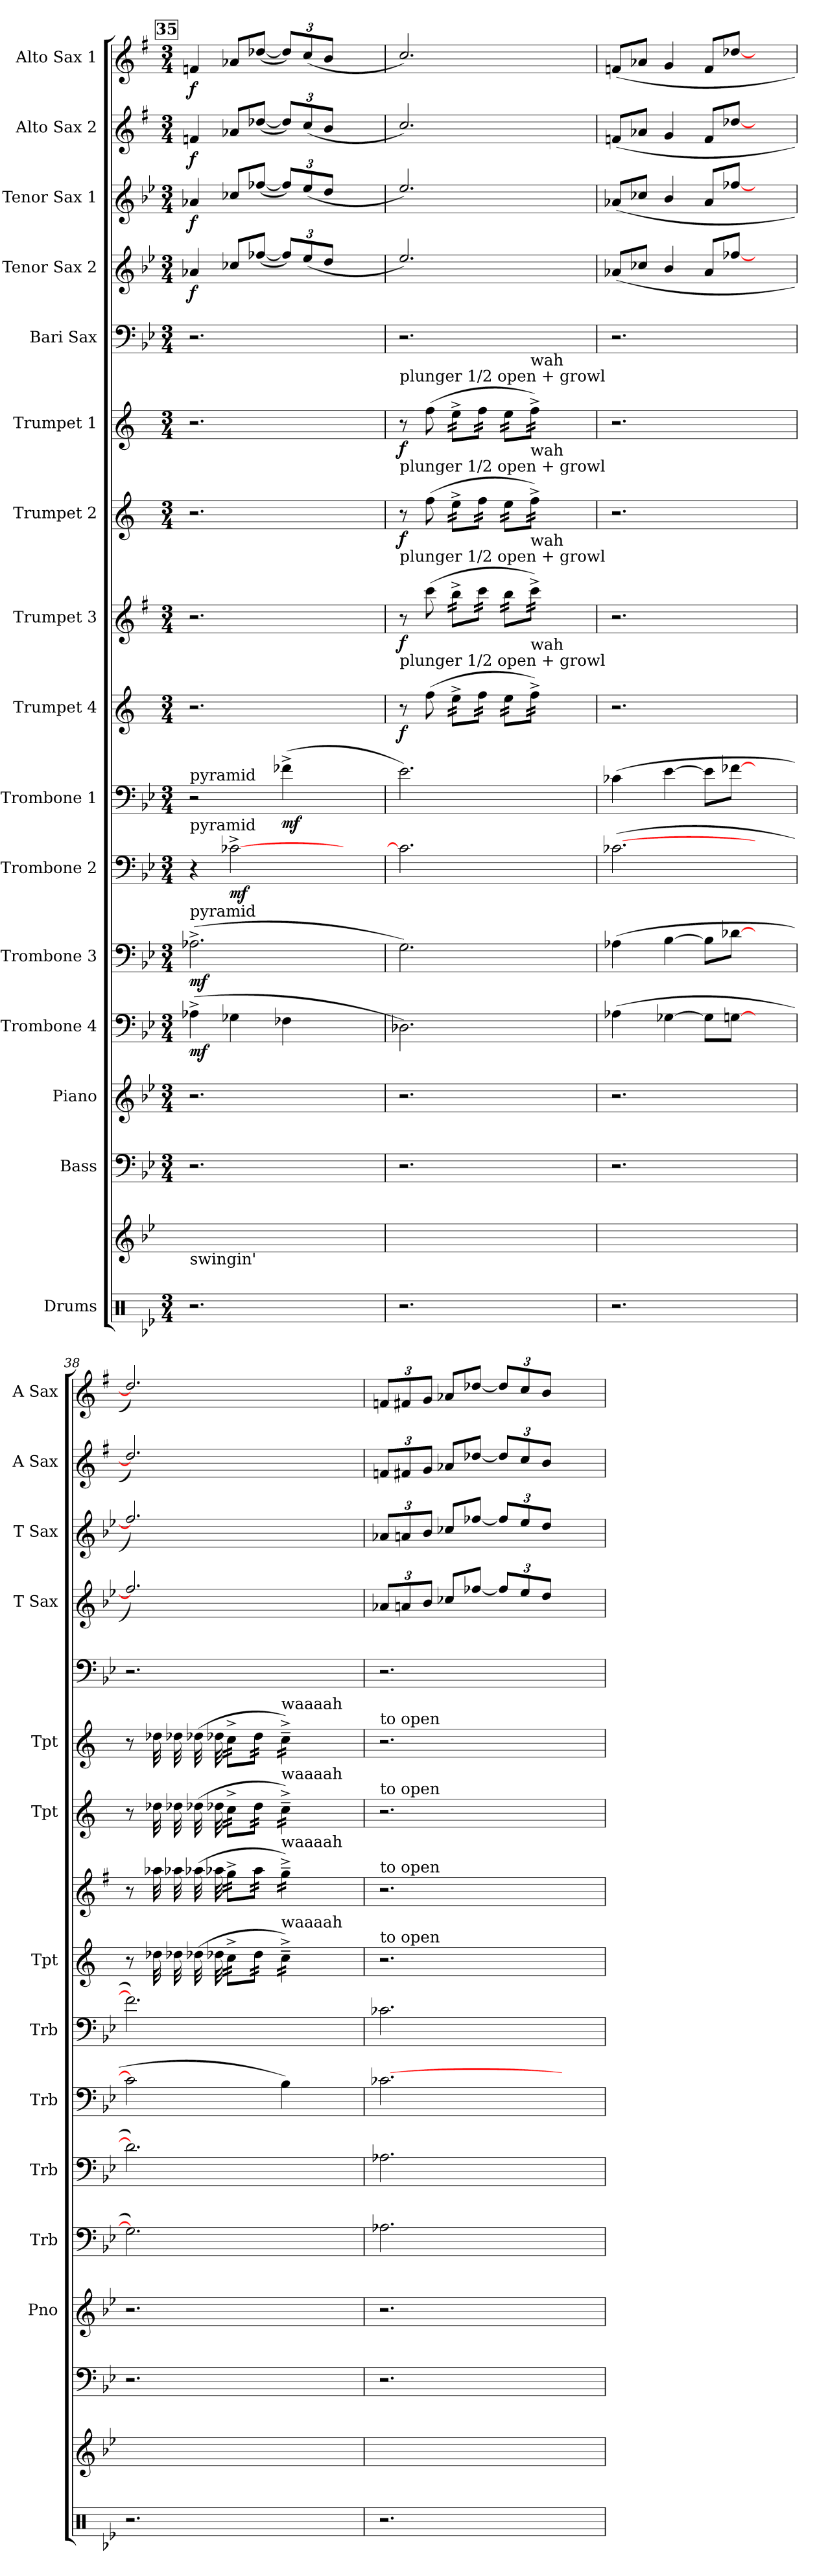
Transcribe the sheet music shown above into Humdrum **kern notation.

**kern	**kern	**kern	**kern	**kern	**dynam	**kern	**dynam	**kern	**dynam	**kern	**dynam	**kern	**dynam	**kern	**dynam	**kern	**dynam	**kern	**dynam	**kern	**kern	**dynam	**kern	**dynam	**kern	**dynam	**kern	**dynam
*part17	*part16	*part15	*part14	*part13	*part13	*part12	*part12	*part11	*part11	*part10	*part10	*part9	*part9	*part8	*part8	*part7	*part7	*part6	*part6	*part5	*part4	*part4	*part3	*part3	*part2	*part2	*part1	*part1
*staff17	*staff16	*staff15	*staff14	*staff13	*staff13	*staff12	*staff12	*staff11	*staff11	*staff10	*staff10	*staff9	*staff9	*staff8	*staff8	*staff7	*staff7	*staff6	*staff6	*staff5	*staff4	*staff4	*staff3	*staff3	*staff2	*staff2	*staff1	*staff1
*I"Drums	*	*I"Bass	*I"Piano	*I"Trombone 4	*	*I"Trombone 3	*	*I"Trombone 2	*	*I"Trombone 1	*	*I"Trumpet 4	*	*I"Trumpet 3	*	*I"Trumpet 2	*	*I"Trumpet 1	*	*I"Bari Sax	*I"Tenor Sax 2	*	*I"Tenor Sax 1	*	*I"Alto Sax 2	*	*I"Alto Sax 1	*
*	*	*	*I'Pno	*I'Trb	*	*I'Trb	*	*I'Trb	*	*I'Trb	*	*I'Tpt	*	*	*	*I'Tpt	*	*I'Tpt	*	*	*I'T Sax	*	*I'T Sax	*	*I'A Sax	*	*I'A Sax	*
*clefX	*clefG2	*clefF4	*clefG2	*clefF4	*	*clefF4	*	*clefF4	*	*clefF4	*	*clefG2	*	*clefG2	*	*clefG2	*	*clefG2	*	*clefF4	*clefG2	*	*clefG2	*	*clefG2	*	*clefG2	*
*	*	*ITrd7c12	*	*	*	*	*	*	*	*	*	*ITrd1c2	*	*ITrd5c9	*	*ITrd1c2	*	*ITrd1c2	*	*ITrd8c14	*ITrd8c14	*	*ITrd8c14	*	*ITrd5c9	*	*ITrd5c9	*
*k[b-e-]	*k[b-e-]	*k[b-e-]	*k[b-e-]	*k[b-e-]	*	*k[b-e-]	*	*k[b-e-]	*	*k[b-e-]	*	*k[b-e-]	*	*k[b-e-]	*	*k[b-e-]	*	*k[b-e-]	*	*k[b-e-]	*k[b-e-]	*	*k[b-e-]	*	*k[b-e-]	*	*k[b-e-]	*
*B-:	*B-:	*B-:	*B-:	*B-:	*	*B-:	*	*B-:	*	*B-:	*	*B-:	*	*B-:	*	*B-:	*	*B-:	*	*B-:	*B-:	*	*B-:	*	*B-:	*	*B-:	*
*M3/4	*	*M3/4	*M3/4	*M3/4	*	*M3/4	*	*M3/4	*	*M3/4	*	*M3/4	*	*M3/4	*	*M3/4	*	*M3/4	*	*M3/4	*M3/4	*	*M3/4	*	*M3/4	*	*M3/4	*
!!LO:REH:place=s1:a:B:fs=9:t=35
=35	=35	=35	=35	=35	=35	=35	=35	=35	=35	=35	=35	=35	=35	=35	=35	=35	=35	=35	=35	=35	=35	=35	=35	=35	=35	=35	=35	=35
!	!	!	!	!	!	!	!	!	!	!LO:TX:a:t=pyramid	!	!	!	!	!	!	!	!	!	!	!	!	!	!	!	!	!	!
!	!	!	!	!	!	!	!	!LO:TX:a:t=pyramid	!	!	!	!	!	!	!	!	!	!	!	!	!	!	!	!	!	!	!	!
!	!	!	!	!	!	!LO:TX:a:t=pyramid	!	!	!	!	!	!	!	!	!	!	!	!	!	!	!	!	!	!	!	!	!	!
!	!LO:TX:b:t=swingin'	!	!	!	!	!	!	!	!	!	!	!	!	!	!	!	!	!	!	!	!	!	!	!	!	!	!	!
!	!	!	!	!	!LO:DY:b	!	!LO:DY:b	!	!	!	!	!	!	!	!	!	!	!	!	!	!	!LO:DY:b	!	!LO:DY:b	!	!LO:DY:b	!	!LO:DY:b
2.r	1ryy	2.r	2.r	(>4A-X^>\	mf	(>2.A-X^>\	mf	4r	.	2r	.	2.r	.	2.r	.	2.r	.	2.r	.	2.r	(<4A-X/	f	(<4A-X/	f	(<4A-X/	f	(<4A-X/	f
!	!	!	!	!	!	!	!	!	!LO:DY:b	!	!	!	!	!	!	!	!	!	!	!	!	!	!	!	!	!	!	!
.	.	.	.	4G-X\	.	.	.	[2c-X^>\	mf	.	.	.	.	.	.	.	.	.	.	.	8c-X/L	.	8c-X/L	.	8c-X/L	.	8c-X/L	.
.	.	.	.	.	.	.	.	.	.	.	.	.	.	.	.	.	.	.	.	.	([8f-X/J	.	([8f-X/J	.	([8f-X/J	.	([8f-X/J	.
!	!	!	!	!	!	!	!	!	!	!	!LO:DY:b	!	!	!	!	!	!	!	!	!	!	!	!	!	!	!	!	!
.	.	.	.	4F-X\	.	.	.	.	.	(>4f-X^>\	mf	.	.	.	.	.	.	.	.	.	12f-/L])	.	12f-/L])	.	12f-/L])	.	12f-/L])	.
.	.	.	.	.	.	.	.	.	.	.	.	.	.	.	.	.	.	.	.	.	(<12e-/	.	(<12e-/	.	(<12e-/	.	(<12e-/	.
.	.	.	.	.	.	.	.	.	.	.	.	.	.	.	.	.	.	.	.	.	12d/J	.	12d/J	.	12d/J	.	12d/J	.
4ryy	.	4ryy	4ryy	4ryy	.	4ryy	.	4ryy	.	4ryy	.	4ryy	.	4ryy	.	4ryy	.	4ryy	.	4ryy	4ryy	.	4ryy	.	4ryy	.	4ryy	.
=36	=36	=36	=36	=36	=36	=36	=36	=36	=36	=36	=36	=36	=36	=36	=36	=36	=36	=36	=36	=36	=36	=36	=36	=36	=36	=36	=36	=36
!	!	!	!	!	!	!	!	!	!	!	!	!	!	!	!	!	!	!LO:TX:a:t=plunger 1/2 open + growl	!	!	!	!	!	!	!	!	!	!
!	!	!	!	!	!	!	!	!	!	!	!	!	!	!	!	!LO:TX:a:t=plunger 1/2 open + growl	!	!	!	!	!	!	!	!	!	!	!	!
!	!	!	!	!	!	!	!	!	!	!	!	!	!	!LO:TX:a:t=plunger 1/2 open + growl	!	!	!	!	!	!	!	!	!	!	!	!	!	!
!	!	!	!	!	!	!	!	!	!	!	!	!LO:TX:a:t=plunger 1/2 open + growl	!	!	!	!	!	!	!	!	!	!	!	!	!	!	!	!
!	!	!	!	!	!	!	!	!	!	!	!	!	!LO:DY:b	!	!LO:DY:b	!	!LO:DY:b	!	!LO:DY:b	!	!	!	!	!	!	!	!	!
2.r	1ryy	2.r	2.r	2.D-X\)	.	2.G\)	.	2.c-\]	.	2.e-\)	.	8r	f	8r	f	8r	f	8r	f	2.r	2.e-/)	.	2.e-/)	.	2.e-/)	.	2.e-/)	.
.	.	.	.	.	.	.	.	.	.	.	.	(>8ee-\	.	(>8ee-\	.	(>8ee-\	.	(>8ee-\	.	.	.	.	.	.	.	.	.	.
*	*	*	*	*	*	*	*	*	*	*	*	*tremolo	*	*	*	*	*	*	*	*	*	*	*	*	*	*	*	*
*	*	*	*	*	*	*	*	*	*	*	*	*	*	*tremolo	*	*	*	*	*	*	*	*	*	*	*	*	*	*
*	*	*	*	*	*	*	*	*	*	*	*	*	*	*	*	*tremolo	*	*	*	*	*	*	*	*	*	*	*	*
*	*	*	*	*	*	*	*	*	*	*	*	*	*	*	*	*	*	*tremolo	*	*	*	*	*	*	*	*	*	*
.	.	.	.	.	.	.	.	.	.	.	.	32dd^>\LLL	.	32dd^>\LLL	.	32dd^>\LLL	.	32dd^>\LLL	.	.	.	.	.	.	.	.	.	.
.	.	.	.	.	.	.	.	.	.	.	.	32dd^>\	.	32dd^>\	.	32dd^>\	.	32dd^>\	.	.	.	.	.	.	.	.	.	.
.	.	.	.	.	.	.	.	.	.	.	.	32dd^>\	.	32dd^>\	.	32dd^>\	.	32dd^>\	.	.	.	.	.	.	.	.	.	.
.	.	.	.	.	.	.	.	.	.	.	.	32dd^>\	.	32dd^>\	.	32dd^>\	.	32dd^>\	.	.	.	.	.	.	.	.	.	.
.	.	.	.	.	.	.	.	.	.	.	.	32ee-\	.	32ee-\	.	32ee-\	.	32ee-\	.	.	.	.	.	.	.	.	.	.
.	.	.	.	.	.	.	.	.	.	.	.	32ee-\	.	32ee-\	.	32ee-\	.	32ee-\	.	.	.	.	.	.	.	.	.	.
.	.	.	.	.	.	.	.	.	.	.	.	32ee-\	.	32ee-\	.	32ee-\	.	32ee-\	.	.	.	.	.	.	.	.	.	.
.	.	.	.	.	.	.	.	.	.	.	.	32ee-\JJJ	.	32ee-\JJJ	.	32ee-\JJJ	.	32ee-\JJJ	.	.	.	.	.	.	.	.	.	.
.	.	.	.	.	.	.	.	.	.	.	.	32dd\LLL	.	32dd\LLL	.	32dd\LLL	.	32dd\LLL	.	.	.	.	.	.	.	.	.	.
.	.	.	.	.	.	.	.	.	.	.	.	32dd\	.	32dd\	.	32dd\	.	32dd\	.	.	.	.	.	.	.	.	.	.
.	.	.	.	.	.	.	.	.	.	.	.	32dd\	.	32dd\	.	32dd\	.	32dd\	.	.	.	.	.	.	.	.	.	.
.	.	.	.	.	.	.	.	.	.	.	.	32dd\	.	32dd\	.	32dd\	.	32dd\	.	.	.	.	.	.	.	.	.	.
!	!	!	!	!	!	!	!	!	!	!	!	!	!	!	!	!	!	!LO:TX:a:t=wah	!	!	!	!	!	!	!	!	!	!
!	!	!	!	!	!	!	!	!	!	!	!	!	!	!	!	!LO:TX:a:t=wah	!	!	!	!	!	!	!	!	!	!	!	!
!	!	!	!	!	!	!	!	!	!	!	!	!	!	!LO:TX:a:t=wah	!	!	!	!	!	!	!	!	!	!	!	!	!	!
!	!	!	!	!	!	!	!	!	!	!	!	!LO:TX:a:t=wah	!	!	!	!	!	!	!	!	!	!	!	!	!	!	!	!
.	.	.	.	.	.	.	.	.	.	.	.	32ee-^>\)	.	32ee-^>\)	.	32ee-^>\)	.	32ee-^>\)	.	.	.	.	.	.	.	.	.	.
.	.	.	.	.	.	.	.	.	.	.	.	32ee-^>\)	.	32ee-^>\)	.	32ee-^>\)	.	32ee-^>\)	.	.	.	.	.	.	.	.	.	.
.	.	.	.	.	.	.	.	.	.	.	.	32ee-^>\)	.	32ee-^>\)	.	32ee-^>\)	.	32ee-^>\)	.	.	.	.	.	.	.	.	.	.
.	.	.	.	.	.	.	.	.	.	.	.	32ee-^>\)JJJ	.	32ee-^>\)JJJ	.	32ee-^>\)JJJ	.	32ee-^>\)JJJ	.	.	.	.	.	.	.	.	.	.
4ryy	.	4ryy	4ryy	4ryy	.	4ryy	.	4ryy	.	4ryy	.	4ryy	.	4ryy	.	4ryy	.	4ryy	.	4ryy	4ryy	.	4ryy	.	4ryy	.	4ryy	.
=37	=37	=37	=37	=37	=37	=37	=37	=37	=37	=37	=37	=37	=37	=37	=37	=37	=37	=37	=37	=37	=37	=37	=37	=37	=37	=37	=37	=37
2.r	1ryy	2.r	2.r	(>4A-X\	.	(>4A-X\	.	(>[2.c-X\	.	(>4c-X\	.	2.r	.	2.r	.	2.r	.	2.r	.	2.r	(<8A-X/L	.	(<8A-X/L	.	(<8A-X/L	.	(<8A-X/L	.
.	.	.	.	.	.	.	.	.	.	.	.	.	.	.	.	.	.	.	.	.	8c-X/J	.	8c-X/J	.	8c-X/J	.	8c-X/J	.
.	.	.	.	[4G-X\	.	[4B-\	.	.	.	[4e-\	.	.	.	.	.	.	.	.	.	.	4B-/	.	4B-/	.	4B-/	.	4B-/	.
.	.	.	.	8G-\L]	.	8B-\L]	.	.	.	8e-\L]	.	.	.	.	.	.	.	.	.	.	8A-/L	.	8A-/L	.	8A-/L	.	8A-/L	.
.	.	.	.	[8Gn\J	.	[8d-X\J	.	.	.	[8f-X\J	.	.	.	.	.	.	.	.	.	.	[8f-X/J	.	[8f-X/J	.	[8f-X/J	.	[8f-X/J	.
4ryy	.	4ryy	4ryy	4ryy	.	4ryy	.	4ryy	.	4ryy	.	4ryy	.	4ryy	.	4ryy	.	4ryy	.	4ryy	4ryy	.	4ryy	.	4ryy	.	4ryy	.
=38	=38	=38	=38	=38	=38	=38	=38	=38	=38	=38	=38	=38	=38	=38	=38	=38	=38	=38	=38	=38	=38	=38	=38	=38	=38	=38	=38	=38
2.r	1ryy	2.r	2.r	2.G\])	.	2.d-\])	.	2c-\]	.	2.f-\])	.	8r	.	8r	.	8r	.	8r	.	2.r	2.f-/])	.	2.f-/])	.	2.f-/])	.	2.f-/])	.
.	.	.	.	.	.	.	.	.	.	.	.	(>32cc-X\	.	(>32cc-X\	.	(>32cc-X\	.	(>32cc-X\	.	.	.	.	.	.	.	.	.	.
.	.	.	.	.	.	.	.	.	.	.	.	(>32cc-X\	.	(>32cc-X\	.	(>32cc-X\	.	(>32cc-X\	.	.	.	.	.	.	.	.	.	.
.	.	.	.	.	.	.	.	.	.	.	.	(>32cc-X\	.	(>32cc-X\	.	(>32cc-X\	.	(>32cc-X\	.	.	.	.	.	.	.	.	.	.
.	.	.	.	.	.	.	.	.	.	.	.	32cc-X\	.	32cc-X\	.	32cc-X\	.	32cc-X\	.	.	.	.	.	.	.	.	.	.
.	.	.	.	.	.	.	.	.	.	.	.	32b-^>\LLL	.	32b-^>\LLL	.	32b-^>\LLL	.	32b-^>\LLL	.	.	.	.	.	.	.	.	.	.
.	.	.	.	.	.	.	.	.	.	.	.	32b-^>\	.	32b-^>\	.	32b-^>\	.	32b-^>\	.	.	.	.	.	.	.	.	.	.
.	.	.	.	.	.	.	.	.	.	.	.	32b-^>\	.	32b-^>\	.	32b-^>\	.	32b-^>\	.	.	.	.	.	.	.	.	.	.
.	.	.	.	.	.	.	.	.	.	.	.	32b-^>\	.	32b-^>\	.	32b-^>\	.	32b-^>\	.	.	.	.	.	.	.	.	.	.
.	.	.	.	.	.	.	.	.	.	.	.	32cc-\	.	32cc-\	.	32cc-\	.	32cc-\	.	.	.	.	.	.	.	.	.	.
.	.	.	.	.	.	.	.	.	.	.	.	32cc-\	.	32cc-\	.	32cc-\	.	32cc-\	.	.	.	.	.	.	.	.	.	.
.	.	.	.	.	.	.	.	.	.	.	.	32cc-\	.	32cc-\	.	32cc-\	.	32cc-\	.	.	.	.	.	.	.	.	.	.
.	.	.	.	.	.	.	.	.	.	.	.	32cc-\JJJ	.	32cc-\JJJ	.	32cc-\JJJ	.	32cc-\JJJ	.	.	.	.	.	.	.	.	.	.
!	!	!	!	!	!	!	!	!	!	!	!	!	!	!	!	!	!	!LO:TX:a:t=waaaah	!	!	!	!	!	!	!	!	!	!
!	!	!	!	!	!	!	!	!	!	!	!	!	!	!	!	!LO:TX:a:t=waaaah	!	!	!	!	!	!	!	!	!	!	!	!
!	!	!	!	!	!	!	!	!	!	!	!	!	!	!LO:TX:a:t=waaaah	!	!	!	!	!	!	!	!	!	!	!	!	!	!
!	!	!	!	!	!	!	!	!	!	!	!	!LO:TX:a:t=waaaah	!	!	!	!	!	!	!	!	!	!	!	!	!	!	!	!
.	.	.	.	.	.	.	.	4B-\)	.	.	.	16b-^>~>\)LL	.	16b-^>~>\)LL	.	16b-^>~>\)LL	.	16b-^>~>\)LL	.	.	.	.	.	.	.	.	.	.
.	.	.	.	.	.	.	.	.	.	.	.	16b-^>~>\)	.	16b-^>~>\)	.	16b-^>~>\)	.	16b-^>~>\)	.	.	.	.	.	.	.	.	.	.
.	.	.	.	.	.	.	.	.	.	.	.	16b-^>~>\)	.	16b-^>~>\)	.	16b-^>~>\)	.	16b-^>~>\)	.	.	.	.	.	.	.	.	.	.
.	.	.	.	.	.	.	.	.	.	.	.	16b-^>~>\)JJ	.	16b-^>~>\)JJ	.	16b-^>~>\)JJ	.	16b-^>~>\)JJ	.	.	.	.	.	.	.	.	.	.
*	*	*	*	*	*	*	*	*	*	*	*	*	*	*	*	*	*	*Xtremolo	*	*	*	*	*	*	*	*	*	*
*	*	*	*	*	*	*	*	*	*	*	*	*	*	*	*	*Xtremolo	*	*	*	*	*	*	*	*	*	*	*	*
*	*	*	*	*	*	*	*	*	*	*	*	*	*	*Xtremolo	*	*	*	*	*	*	*	*	*	*	*	*	*	*
*	*	*	*	*	*	*	*	*	*	*	*	*Xtremolo	*	*	*	*	*	*	*	*	*	*	*	*	*	*	*	*
4ryy	.	4ryy	4ryy	4ryy	.	4ryy	.	4ryy	.	4ryy	.	4ryy	.	4ryy	.	4ryy	.	4ryy	.	4ryy	4ryy	.	4ryy	.	4ryy	.	4ryy	.
=39	=39	=39	=39	=39	=39	=39	=39	=39	=39	=39	=39	=39	=39	=39	=39	=39	=39	=39	=39	=39	=39	=39	=39	=39	=39	=39	=39	=39
!	!	!	!	!	!	!	!	!	!	!	!	!	!	!	!	!	!	!LO:TX:a:t=to open	!	!	!	!	!	!	!	!	!	!
!	!	!	!	!	!	!	!	!	!	!	!	!	!	!	!	!LO:TX:a:t=to open	!	!	!	!	!	!	!	!	!	!	!	!
!	!	!	!	!	!	!	!	!	!	!	!	!	!	!LO:TX:a:t=to open	!	!	!	!	!	!	!	!	!	!	!	!	!	!
!	!	!	!	!	!	!	!	!	!	!	!	!LO:TX:a:t=to open	!	!	!	!	!	!	!	!	!	!	!	!	!	!	!	!
2.r	1ryy	2.r	2.r	2.A-X\	.	2.A-X\	.	[2.c-X\	.	2.c-X\	.	2.r	.	2.r	.	2.r	.	2.r	.	2.r	12A-X/L	.	12A-X/L	.	12A-X/L	.	12A-X/L	.
.	.	.	.	.	.	.	.	.	.	.	.	.	.	.	.	.	.	.	.	.	12An/	.	12An/	.	12An/	.	12An/	.
.	.	.	.	.	.	.	.	.	.	.	.	.	.	.	.	.	.	.	.	.	12B-/J	.	12B-/J	.	12B-/J	.	12B-/J	.
.	.	.	.	.	.	.	.	.	.	.	.	.	.	.	.	.	.	.	.	.	8c-X/L	.	8c-X/L	.	8c-X/L	.	8c-X/L	.
.	.	.	.	.	.	.	.	.	.	.	.	.	.	.	.	.	.	.	.	.	[8f-X/J	.	[8f-X/J	.	[8f-X/J	.	[8f-X/J	.
.	.	.	.	.	.	.	.	.	.	.	.	.	.	.	.	.	.	.	.	.	12f-/L]	.	12f-/L]	.	12f-/L]	.	12f-/L]	.
.	.	.	.	.	.	.	.	.	.	.	.	.	.	.	.	.	.	.	.	.	12e-/	.	12e-/	.	12e-/	.	12e-/	.
.	.	.	.	.	.	.	.	.	.	.	.	.	.	.	.	.	.	.	.	.	12d/J	.	12d/J	.	12d/J	.	12d/J	.
4ryy	.	4ryy	4ryy	4ryy	.	4ryy	.	4ryy	.	4ryy	.	4ryy	.	4ryy	.	4ryy	.	4ryy	.	4ryy	4ryy	.	4ryy	.	4ryy	.	4ryy	.
=	=	=	=	=	=	=	=	=	=	=	=	=	=	=	=	=	=	=	=	=	=	=	=	=	=	=	=	=
*-	*-	*-	*-	*-	*-	*-	*-	*-	*-	*-	*-	*-	*-	*-	*-	*-	*-	*-	*-	*-	*-	*-	*-	*-	*-	*-	*-	*-
